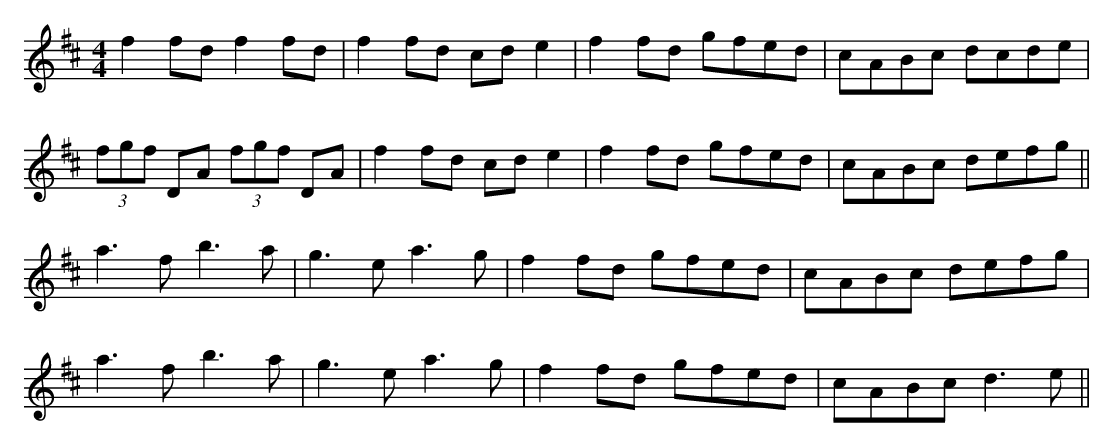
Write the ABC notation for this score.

X:1
M:4/4
K:D
f2 fd f2 fd|f2 fd cd e2|f2 fd gfed|cABc dcde|
(3fgf DA (3fgf DA|f2 fd cd e2|f2 fd gfed|cABc defg||
a3f b3a|g3e a3g|f2 fd gfed|cABc defg|
a3f b3a|g3e a3g|f2 fd gfed|cABc d3e||
